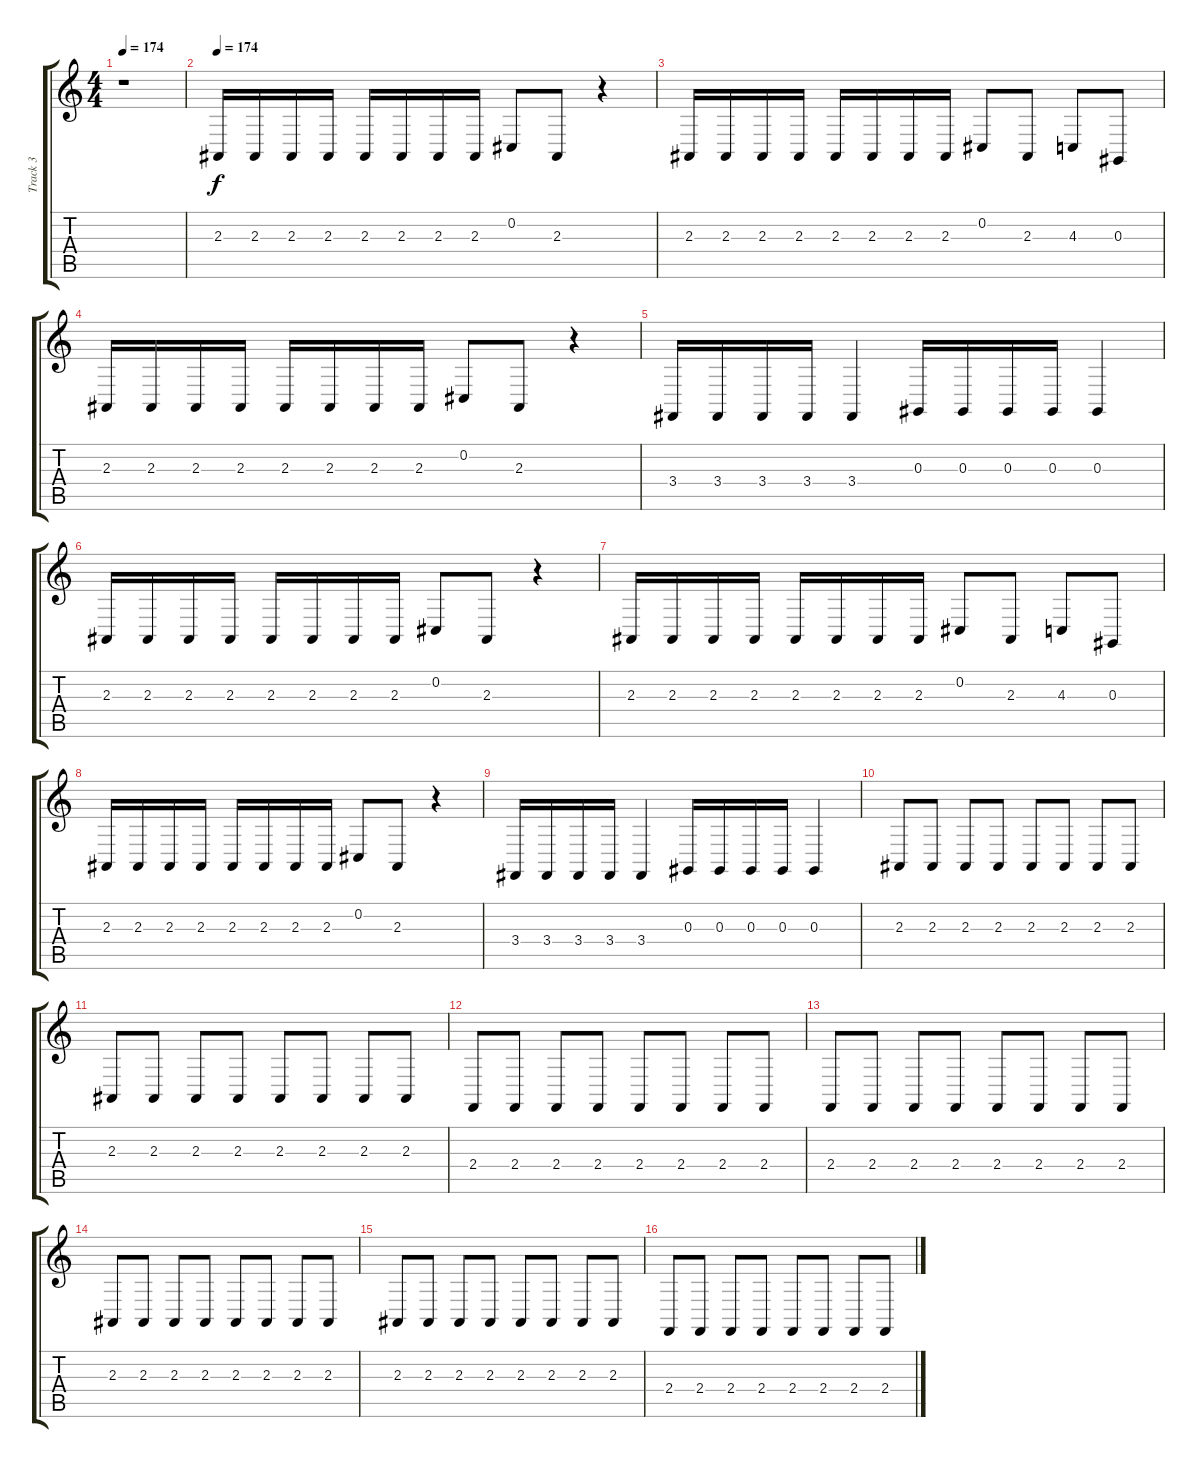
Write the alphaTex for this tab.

\track ("Track 3" "Track 3") {instrument electricbasspick}
\staff {score tabs}
\tuning (Gb2 Db2 Ab1 Eb1 B0 Eb2) {hide}
\ts (4 4)
\tempo 174
\tempo 150
\tempo 174
\clef g2
\ks c
r.1{dy f instrument electricbasspick} |
\tempo 174
2.3.16 2.3.16 2.3.16 2.3.16 2.3.16 2.3.16 2.3.16 2.3.16 0.2.8 2.3.8 r.4 |
2.3.16 2.3.16 2.3.16 2.3.16 2.3.16 2.3.16 2.3.16 2.3.16 0.2.8 2.3.8 4.3.8 0.3.8 |
2.3.16 2.3.16 2.3.16 2.3.16 2.3.16 2.3.16 2.3.16 2.3.16 0.2.8 2.3.8 r.4 |
3.4.16 3.4.16 3.4.16 3.4.16 3.4.4 0.3.16 0.3.16 0.3.16 0.3.16 0.3.4 |
2.3.16 2.3.16 2.3.16 2.3.16 2.3.16 2.3.16 2.3.16 2.3.16 0.2.8 2.3.8 r.4 |
2.3.16 2.3.16 2.3.16 2.3.16 2.3.16 2.3.16 2.3.16 2.3.16 0.2.8 2.3.8 4.3.8 0.3.8 |
2.3.16 2.3.16 2.3.16 2.3.16 2.3.16 2.3.16 2.3.16 2.3.16 0.2.8 2.3.8 r.4 |
3.4.16 3.4.16 3.4.16 3.4.16 3.4.4 0.3.16 0.3.16 0.3.16 0.3.16 0.3.4 |
2.3.8 2.3.8 2.3.8 2.3.8 2.3.8 2.3.8 2.3.8 2.3.8 |
2.3.8 2.3.8 2.3.8 2.3.8 2.3.8 2.3.8 2.3.8 2.3.8 |
2.4.8 2.4.8 2.4.8 2.4.8 2.4.8 2.4.8 2.4.8 2.4.8 |
2.4.8 2.4.8 2.4.8 2.4.8 2.4.8 2.4.8 2.4.8 2.4.8 |
2.3.8 2.3.8 2.3.8 2.3.8 2.3.8 2.3.8 2.3.8 2.3.8 |
2.3.8 2.3.8 2.3.8 2.3.8 2.3.8 2.3.8 2.3.8 2.3.8 |
2.4.8 2.4.8 2.4.8 2.4.8 2.4.8 2.4.8 2.4.8 2.4.8
